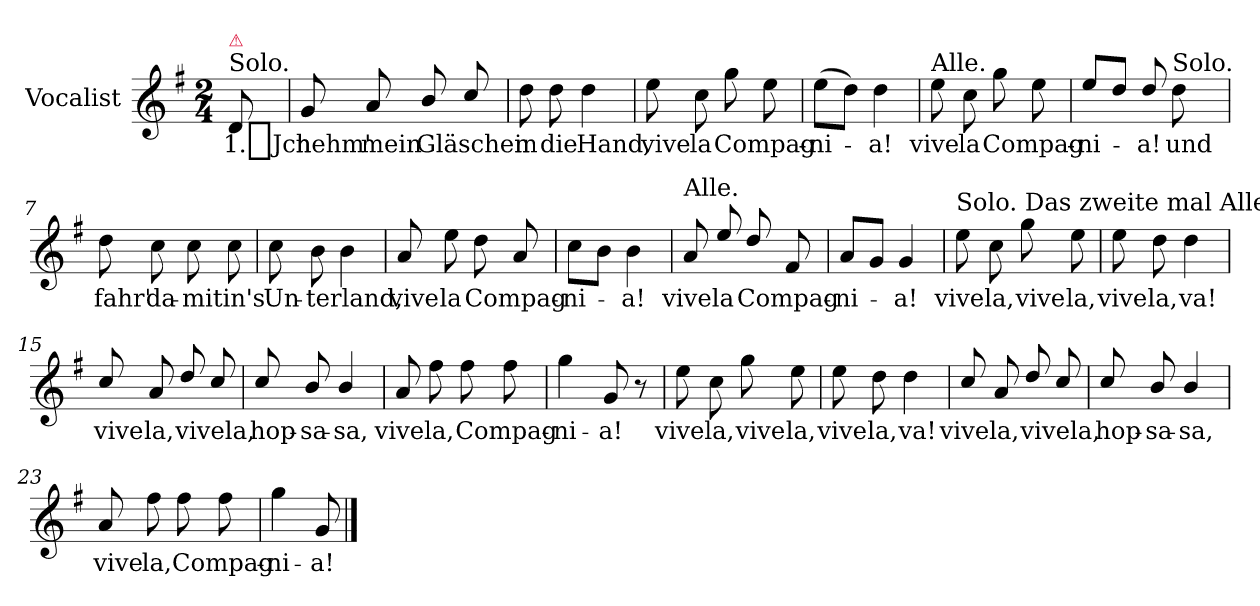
**kern	**text
*part1	*part1
*staff1	*staff1
*I"Vocalist	*
*clefG2	*
*k[f#]	*
*G:	*
*M2/4	*
=	=
!LO:TX:a:t=Solo.	!
!LO:TX:a:color=crimson:t=⚠	!
8d	1._Jch
=1	=1
8g	nehm'
8a	mein
8b/	Gläschen
8cc/	.
=2	=2
8dd	in
8dd	die
4dd	Hand,
=3	=3
8ee	vive
8cc	la
8gg	Compag-
8ee	.
=4	=4
(8eeL	-ni-
8ddJ)	.
4dd	-a!
=5	=5
!LO:TX:a:t=Alle.	!
8ee	vive
8cc	la
8gg	Compag-
8ee	.
=6	=6
8ee/L	-ni-
8ddJ	.
8dd/	-a!
!LO:TX:a:t=Solo.	!
8dd	und
=7	=7
8dd	fahr'
8cc	da-
8cc	-mit
8cc	in's
=8	=8
8cc	Un-
8b	-terland,
4b	.
=9	=9
8a	vive
8ee	la
8dd	Compag-
8a	.
=10	=10
8ccL	-ni-
8bJ	.
4b	-a!
=11	=11
!LO:TX:a:t=Alle.	!
8a	vive
8ee/	la
8dd/	Compag-
8f#	.
=12	=12
8aL	-ni-
8gJ	.
4g	-a!
=13	=13
!LO:TX:a:t=Solo. Das zweite mal Alle.	!
8ee	vive
8cc	la,
8gg	vive
8ee	la,
=14	=14
8ee	vive
8dd	la,
4dd	va!
=15	=15
8cc/	vive
8a	la,
8dd/	vivela,
8cc/	.
=16	=16
8cc/	hop-
8b/	-sa-
4b/	-sa,
=17	=17
8a	vive
8ff#	la,
8ff#	Compag-
8ff#	.
=18	=18
4gg	-ni-
8g	-a!
8r	.
=19	=19
8ee	vive
8cc	la,
8gg	vive
8ee	la,
=20	=20
8ee	vive
8dd	la,
4dd	va!
=21	=21
8cc/	vive
8a	la,
8dd/	vivela,
8cc/	.
=22	=22
8cc/	hop-
8b/	-sa-
4b/	-sa,
=23	=23
8a	vive
8ff#	la,
8ff#	Compag-
8ff#	.
=24	=24
4gg	-ni-
8g	-a!
==	==
*-	*-
